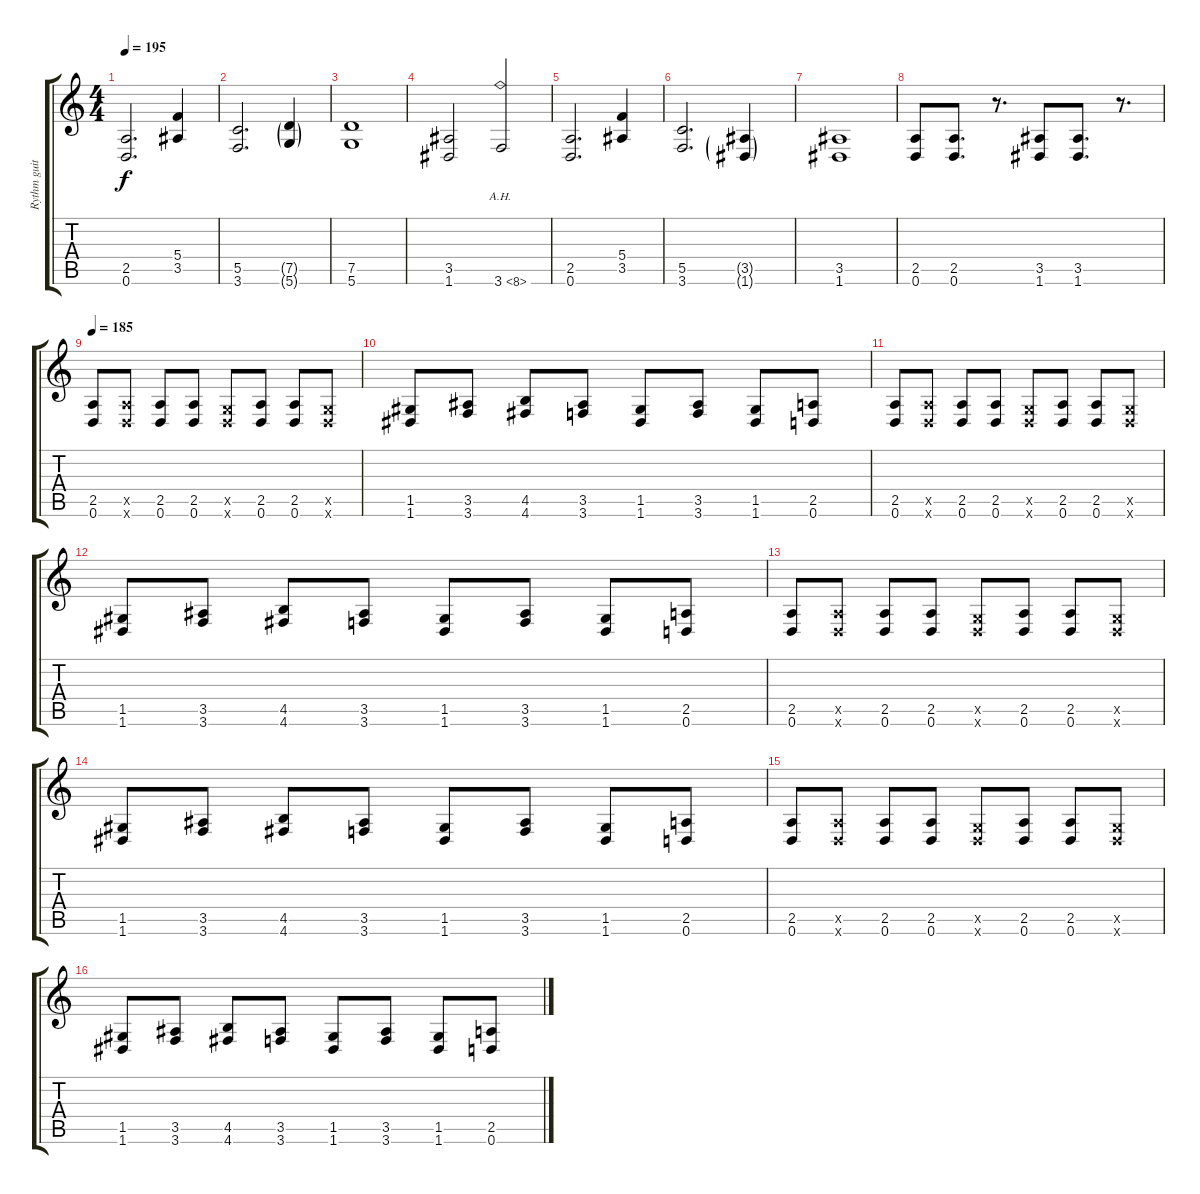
\track ("Rythm guitar" "Rythm guit") {instrument distortionguitar}
\staff {score tabs}
\tuning (D4 A3 F3 C3 G2 D2) {hide}
\ts (4 4)
\tempo 195
\clef g2
\ks c
(2.5 0.6).2{d dy f} (5.4 3.5).4 |
(5.5 3.6).2{d} (7.5{g} 5.6{g}).4 |
(7.5 5.6).1 |
(3.5 1.6).2 3.6{ah 5}.2 |
(2.5 0.6).2{d} (5.4 3.5).4 |
(5.5 3.6).2{d} (3.5{g} 1.6{g}).4 |
(3.5 1.6).1 |
(2.5 0.6).8 (2.5 0.6).8{d} r.8{d} (3.5 1.6).8 (3.5 1.6).8{d} r.8{d} |
\tempo 185
(2.5 0.6).8 (2.5{x} 0.6{x}).8 (2.5 0.6).8 (2.5 0.6).8 (0.5{x} 0.6{x}).8 (2.5 0.6).8 (2.5 0.6).8 (0.5{x} 0.6{x}).8 |
(1.5 1.6).8 (3.5 3.6).8 (4.5 4.6).8 (3.5 3.6).8 (1.5 1.6).8 (3.5 3.6).8 (1.5 1.6).8 (2.5 0.6).8 |
(2.5 0.6).8 (2.5{x} 0.6{x}).8 (2.5 0.6).8 (2.5 0.6).8 (0.5{x} 0.6{x}).8 (2.5 0.6).8 (2.5 0.6).8 (0.5{x} 0.6{x}).8 |
(1.5 1.6).8 (3.5 3.6).8 (4.5 4.6).8 (3.5 3.6).8 (1.5 1.6).8 (3.5 3.6).8 (1.5 1.6).8 (2.5 0.6).8 |
(2.5 0.6).8 (2.5{x} 0.6{x}).8 (2.5 0.6).8 (2.5 0.6).8 (0.5{x} 0.6{x}).8 (2.5 0.6).8 (2.5 0.6).8 (0.5{x} 0.6{x}).8 |
(1.5 1.6).8 (3.5 3.6).8 (4.5 4.6).8 (3.5 3.6).8 (1.5 1.6).8 (3.5 3.6).8 (1.5 1.6).8 (2.5 0.6).8 |
(2.5 0.6).8 (2.5{x} 0.6{x}).8 (2.5 0.6).8 (2.5 0.6).8 (0.5{x} 0.6{x}).8 (2.5 0.6).8 (2.5 0.6).8 (0.5{x} 0.6{x}).8 |
(1.5 1.6).8 (3.5 3.6).8 (4.5 4.6).8 (3.5 3.6).8 (1.5 1.6).8 (3.5 3.6).8 (1.5 1.6).8 (2.5 0.6).8
